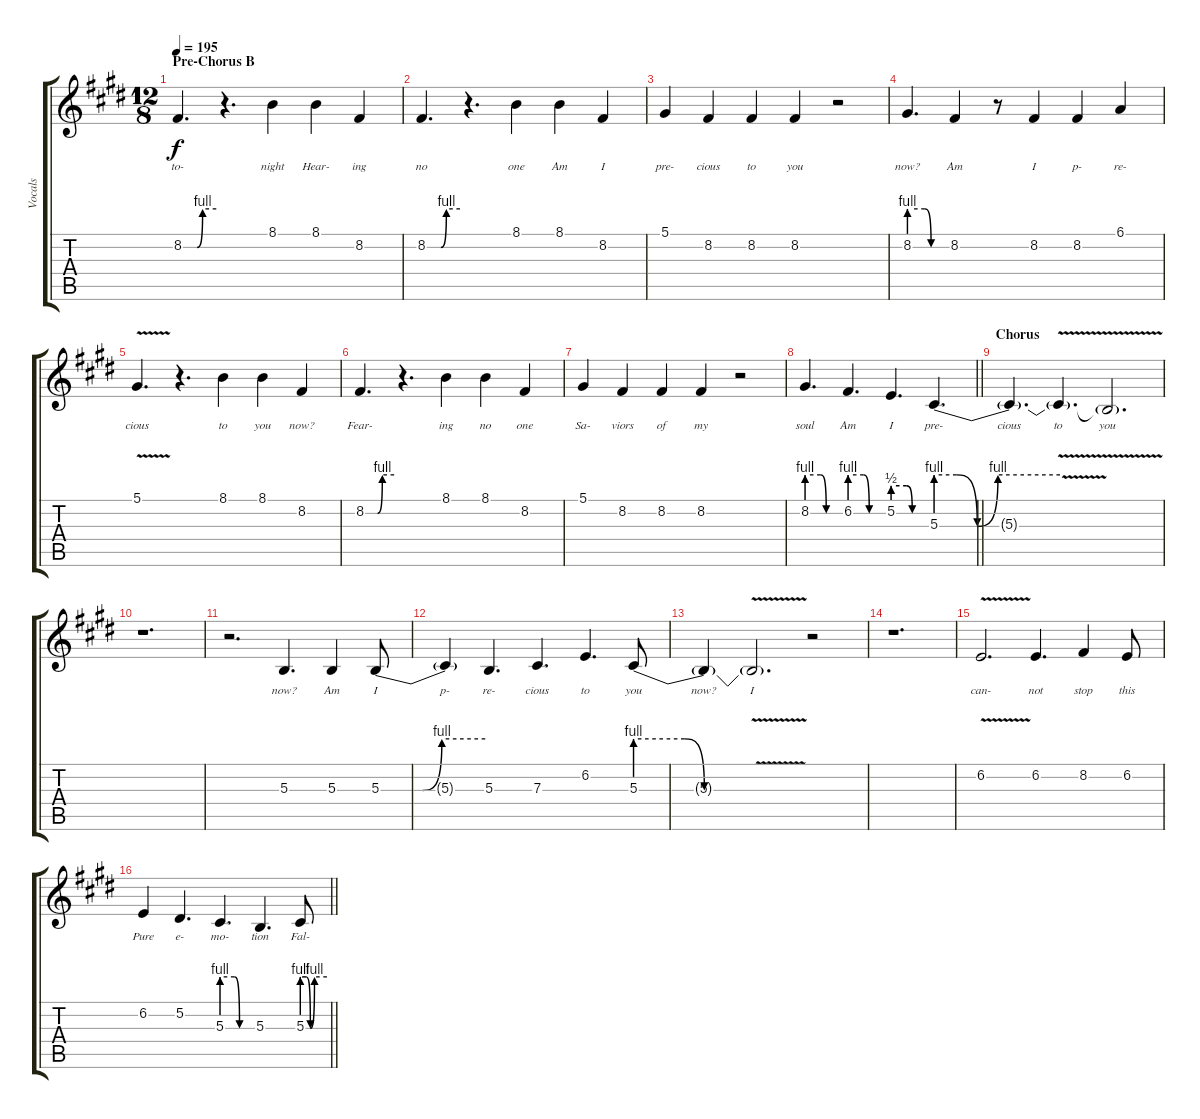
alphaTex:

\track ("Vocals" "Vocals") {instrument lead6voice}
\staff {score tabs}
\tuning (Eb4 Bb3 Gb3 Db3 Ab2 Db2) {hide}
\ts (12 8)
\section ("" "Pre-Chorus B")
\tempo 195
\clef g2
\ks e
8.2{be (custom 0 0 25 0 35 4 60 4)}.4{d lyrics (0 "to-") lyrics (1 "") lyrics (2 "") lyrics (3 "") lyrics (4 "") dy f} r.4{d} 8.1.4{lyrics (0 "night") lyrics (1 "") lyrics (2 "") lyrics (3 "") lyrics (4 "")} 8.1.4{lyrics (0 "Hear-") lyrics (1 "") lyrics (2 "") lyrics (3 "") lyrics (4 "")} 8.2.4{lyrics (0 "ing") lyrics (1 "") lyrics (2 "") lyrics (3 "") lyrics (4 "")} |
8.2{be (custom 0 0 25 0 35 4 60 4)}.4{d lyrics (0 "no") lyrics (1 "") lyrics (2 "") lyrics (3 "") lyrics (4 "")} r.4{d} 8.1.4{lyrics (0 "one") lyrics (1 "") lyrics (2 "") lyrics (3 "") lyrics (4 "")} 8.1.4{lyrics (0 "Am") lyrics (1 "") lyrics (2 "") lyrics (3 "") lyrics (4 "")} 8.2.4{lyrics (0 "I") lyrics (1 "") lyrics (2 "") lyrics (3 "") lyrics (4 "")} |
5.1.4{lyrics (0 "pre-") lyrics (1 "") lyrics (2 "") lyrics (3 "") lyrics (4 "")} 8.2.4{lyrics (0 "cious") lyrics (1 "") lyrics (2 "") lyrics (3 "") lyrics (4 "")} 8.2.4{lyrics (0 "to") lyrics (1 "") lyrics (2 "") lyrics (3 "") lyrics (4 "")} 8.2.4{lyrics (0 "you") lyrics (1 "") lyrics (2 "") lyrics (3 "") lyrics (4 "")} r.2 |
8.2{be (custom 0 4 25 4 35 0 60 0)}.4{d lyrics (0 "now?") lyrics (1 "") lyrics (2 "") lyrics (3 "") lyrics (4 "")} 8.2.4{lyrics (0 "Am") lyrics (1 "") lyrics (2 "") lyrics (3 "") lyrics (4 "")} r.8 8.2.4{lyrics (0 "I") lyrics (1 "") lyrics (2 "") lyrics (3 "") lyrics (4 "")} 8.2.4{lyrics (0 "p-") lyrics (1 "") lyrics (2 "") lyrics (3 "") lyrics (4 "")} 6.1.4{lyrics (0 "re-") lyrics (1 "") lyrics (2 "") lyrics (3 "") lyrics (4 "")} |
5.1{v}.4{d lyrics (0 "cious") lyrics (1 "") lyrics (2 "") lyrics (3 "") lyrics (4 "")} r.4{d} 8.1.4{lyrics (0 "to") lyrics (1 "") lyrics (2 "") lyrics (3 "") lyrics (4 "")} 8.1.4{lyrics (0 "you") lyrics (1 "") lyrics (2 "") lyrics (3 "") lyrics (4 "")} 8.2.4{lyrics (0 "now?") lyrics (1 "") lyrics (2 "") lyrics (3 "") lyrics (4 "")} |
8.2{be (custom 0 0 25 0 35 4 60 4)}.4{d lyrics (0 "Fear-") lyrics (1 "") lyrics (2 "") lyrics (3 "") lyrics (4 "")} r.4{d} 8.1.4{lyrics (0 "ing") lyrics (1 "") lyrics (2 "") lyrics (3 "") lyrics (4 "")} 8.1.4{lyrics (0 "no") lyrics (1 "") lyrics (2 "") lyrics (3 "") lyrics (4 "")} 8.2.4{lyrics (0 "one") lyrics (1 "") lyrics (2 "") lyrics (3 "") lyrics (4 "")} |
5.1.4{lyrics (0 "Sa-") lyrics (1 "") lyrics (2 "") lyrics (3 "") lyrics (4 "")} 8.2.4{lyrics (0 "viors") lyrics (1 "") lyrics (2 "") lyrics (3 "") lyrics (4 "")} 8.2.4{lyrics (0 "of") lyrics (1 "") lyrics (2 "") lyrics (3 "") lyrics (4 "")} 8.2.4{lyrics (0 "my") lyrics (1 "") lyrics (2 "") lyrics (3 "") lyrics (4 "")} r.2 |
\barLineRight lightlight
8.2{be (custom 0 4 25 4 35 0 60 0)}.4{d lyrics (0 "soul") lyrics (1 "") lyrics (2 "") lyrics (3 "") lyrics (4 "")} 6.2{be (custom 0 4 25 4 35 0 60 0)}.4{d lyrics (0 "Am") lyrics (1 "") lyrics (2 "") lyrics (3 "") lyrics (4 "")} 5.2{be (custom 0 2 25 2 35 0 60 0)}.4{d lyrics (0 "I") lyrics (1 "") lyrics (2 "") lyrics (3 "") lyrics (4 "")} 5.3{be (custom 0 4 10 4 20 0 30 4 60 4)}.4{d lyrics (0 "pre-") lyrics (1 "") lyrics (2 "") lyrics (3 "") lyrics (4 "")} |
\section ("" "Chorus")
5.3{t}.4{d lyrics (0 "cious") lyrics (1 "") lyrics (2 "") lyrics (3 "") lyrics (4 "")} 5.3{v t}.4{d lyrics (0 "to") lyrics (1 "") lyrics (2 "") lyrics (3 "") lyrics (4 "")} 5.3{t}.2{d lyrics (0 "you") lyrics (1 "") lyrics (2 "") lyrics (3 "") lyrics (4 "")} |
r.1{d} |
r.2{d} 5.3.4{d lyrics (0 "now?") lyrics (1 "") lyrics (2 "") lyrics (3 "") lyrics (4 "")} 5.3.4{lyrics (0 "Am") lyrics (1 "") lyrics (2 "") lyrics (3 "") lyrics (4 "")} 5.3{be (custom 0 0 24 0 35 4 60 4)}.8{lyrics (0 "I") lyrics (1 "") lyrics (2 "") lyrics (3 "") lyrics (4 "")} |
5.3{t}.4{lyrics (0 "p-") lyrics (1 "") lyrics (2 "") lyrics (3 "") lyrics (4 "")} 5.3.4{d lyrics (0 "re-") lyrics (1 "") lyrics (2 "") lyrics (3 "") lyrics (4 "")} 7.3.4{d lyrics (0 "cious") lyrics (1 "") lyrics (2 "") lyrics (3 "") lyrics (4 "")} 6.2.4{d lyrics (0 "to") lyrics (1 "") lyrics (2 "") lyrics (3 "") lyrics (4 "")} 5.3{be (custom 0 4 25 4 35 0 60 0)}.8{lyrics (0 "you") lyrics (1 "") lyrics (2 "") lyrics (3 "") lyrics (4 "")} |
5.3{t}.4{lyrics (0 "now?") lyrics (1 "") lyrics (2 "") lyrics (3 "") lyrics (4 "")} 5.3{v t}.2{d lyrics (0 "I") lyrics (1 "") lyrics (2 "") lyrics (3 "") lyrics (4 "")} r.2 |
r.1{d} |
6.2{v}.2{d lyrics (0 "can-") lyrics (1 "") lyrics (2 "") lyrics (3 "") lyrics (4 "")} 6.2.4{d lyrics (0 "not") lyrics (1 "") lyrics (2 "") lyrics (3 "") lyrics (4 "")} 8.2.4{lyrics (0 "stop") lyrics (1 "") lyrics (2 "") lyrics (3 "") lyrics (4 "")} 6.2.8{lyrics (0 "this") lyrics (1 "") lyrics (2 "") lyrics (3 "") lyrics (4 "")} |
\barLineRight lightlight
6.2.4{lyrics (0 "Pure") lyrics (1 "") lyrics (2 "") lyrics (3 "") lyrics (4 "")} 5.2.4{d lyrics (0 "e-") lyrics (1 "") lyrics (2 "") lyrics (3 "") lyrics (4 "")} 5.3{be (custom 0 4 25 4 35 0 60 0)}.4{d lyrics (0 "mo-") lyrics (1 "") lyrics (2 "") lyrics (3 "") lyrics (4 "")} 5.3.4{d lyrics (0 "tion") lyrics (1 "") lyrics (2 "") lyrics (3 "") lyrics (4 "")} 5.3{be (custom 0 4 10 4 20 0 30 4 60 4)}.8{lyrics (0 "Fal-") lyrics (1 "") lyrics (2 "") lyrics (3 "") lyrics (4 "")}
